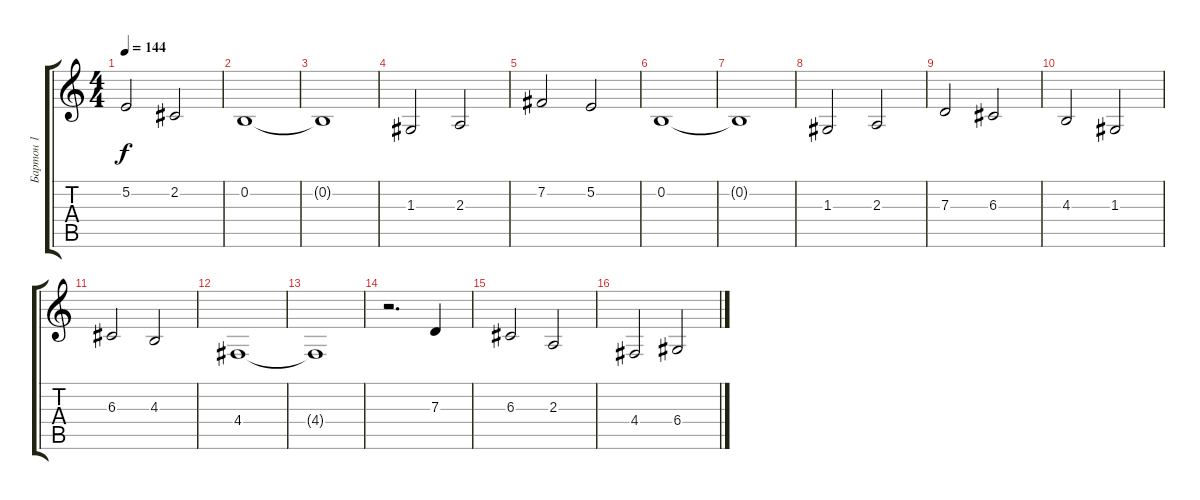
\track ("Бартон 1" "Бартон 1") {instrument choiraahs}
\staff {score tabs}
\tuning (E4 B3 G3 D3 A2 E2) {hide}
\ts (4 4)
\tempo 144
\clef g2
\ks c
5.2.2{dy f} 2.2.2 |
0.2.1 |
0.2{t}.1 |
1.3.2 2.3.2 |
7.2.2 5.2.2 |
0.2.1 |
0.2{t}.1 |
1.3.2 2.3.2 |
7.3.2 6.3.2 |
4.3.2 1.3.2 |
6.3.2 4.3.2 |
4.4.1 |
4.4{t}.1 |
r.2{d} 7.3.4 |
6.3.2 2.3.2 |
4.4.2 6.4.2
